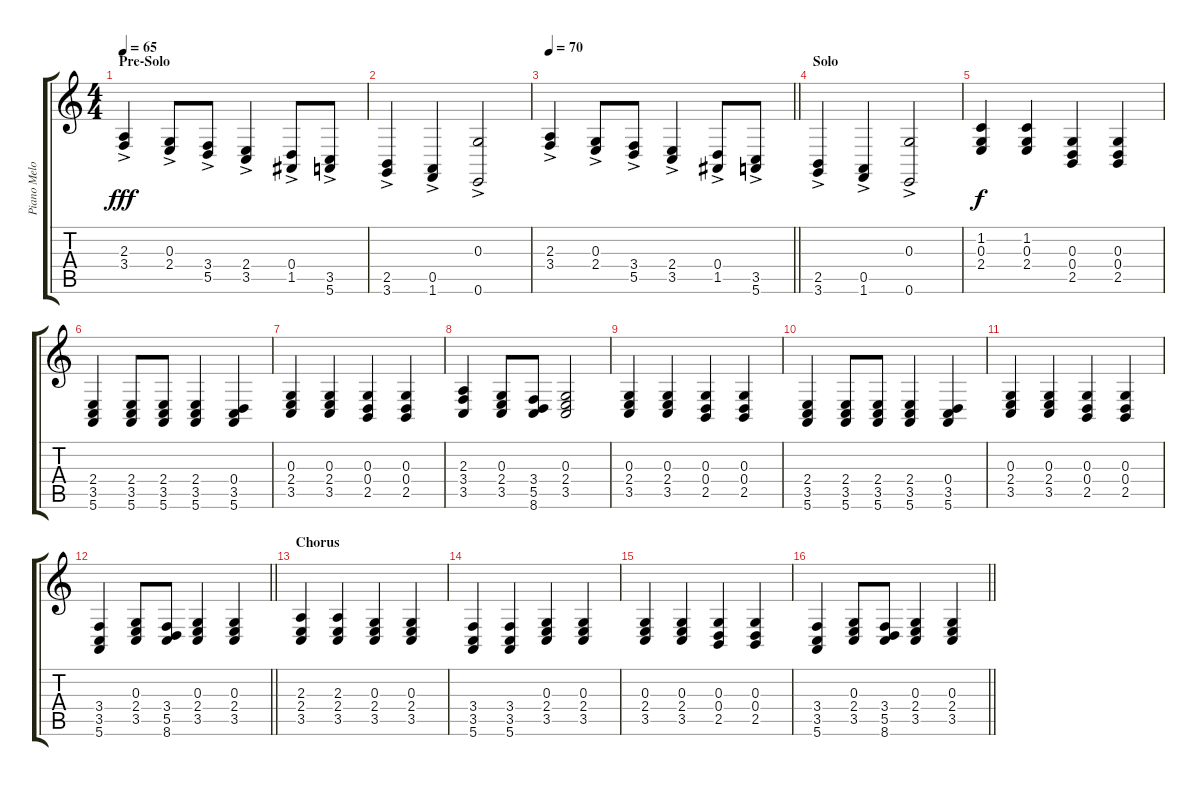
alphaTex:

\track ("Piano Melody (Paul McCartney)" "Piano Melo") {instrument acousticgrandpiano}
\staff {score tabs}
\tuning (E4 B3 G3 D3 A2 E2) {hide}
\ts (4 4)
\section ("" "Pre-Solo")
\tempo 65
\clef g2
\ks c
(2.3{ac} 3.4{ac}).4{dy fff} (0.3{ac} 2.4{ac}).8 (3.4{ac} 5.5{ac}).8 (2.4{ac} 3.5{ac}).4 (0.4{ac} 1.5{ac}).8 (3.5{ac} 5.6{ac}).8 |
(2.5{ac} 3.6{ac}).4 (0.5{ac} 1.6{ac}).4 (0.3{ac} 0.6{ac}).2 |
\tempo 70
\barLineRight lightlight
(2.3{ac} 3.4{ac}).4 (0.3{ac} 2.4{ac}).8 (3.4{ac} 5.5{ac}).8 (2.4{ac} 3.5{ac}).4 (0.4{ac} 1.5{ac}).8 (3.5{ac} 5.6{ac}).8 |
\section ("" "Solo")
(2.5{ac} 3.6{ac}).4 (0.5{ac} 1.6{ac}).4 (0.3{ac} 0.6{ac}).2 |
(1.2 0.3 2.4).4{dy f} (1.2 0.3 2.4).4 (0.3 0.4 2.5).4 (0.3 0.4 2.5).4 |
(2.4 3.5 5.6).4 (2.4 3.5 5.6).8 (2.4 3.5 5.6).8 (2.4 3.5 5.6).4 (0.4 3.5 5.6).4 |
(0.3 2.4 3.5).4 (0.3 2.4 3.5).4 (0.3 0.4 2.5).4 (0.3 0.4 2.5).4 |
(2.3 3.4 3.5).4 (0.3 2.4 3.5).8 (3.4 5.5 8.6).8 (0.3 2.4 3.5).2 |
(0.3 2.4 3.5).4 (0.3 2.4 3.5).4 (0.3 0.4 2.5).4 (0.3 0.4 2.5).4 |
(2.4 3.5 5.6).4 (2.4 3.5 5.6).8 (2.4 3.5 5.6).8 (2.4 3.5 5.6).4 (0.4 3.5 5.6).4 |
(0.3 2.4 3.5).4 (0.3 2.4 3.5).4 (0.3 0.4 2.5).4 (0.3 0.4 2.5).4 |
\barLineRight lightlight
(3.4 3.5 5.6).4 (0.3 2.4 3.5).8 (3.4 5.5 8.6).8 (0.3 2.4 3.5).4 (0.3 2.4 3.5).4 |
\section ("" "Chorus")
(2.3 2.4 3.5).4 (2.3 2.4 3.5).4 (0.3 2.4 3.5).4 (0.3 2.4 3.5).4 |
(3.4 3.5 5.6).4 (3.4 3.5 5.6).4 (0.3 2.4 3.5).4 (0.3 2.4 3.5).4 |
(0.3 2.4 3.5).4 (0.3 2.4 3.5).4 (0.3 0.4 2.5).4 (0.3 0.4 2.5).4 |
\barLineRight lightlight
(3.4 3.5 5.6).4 (0.3 2.4 3.5).8 (3.4 5.5 8.6).8 (0.3 2.4 3.5).4 (0.3 2.4 3.5).4
